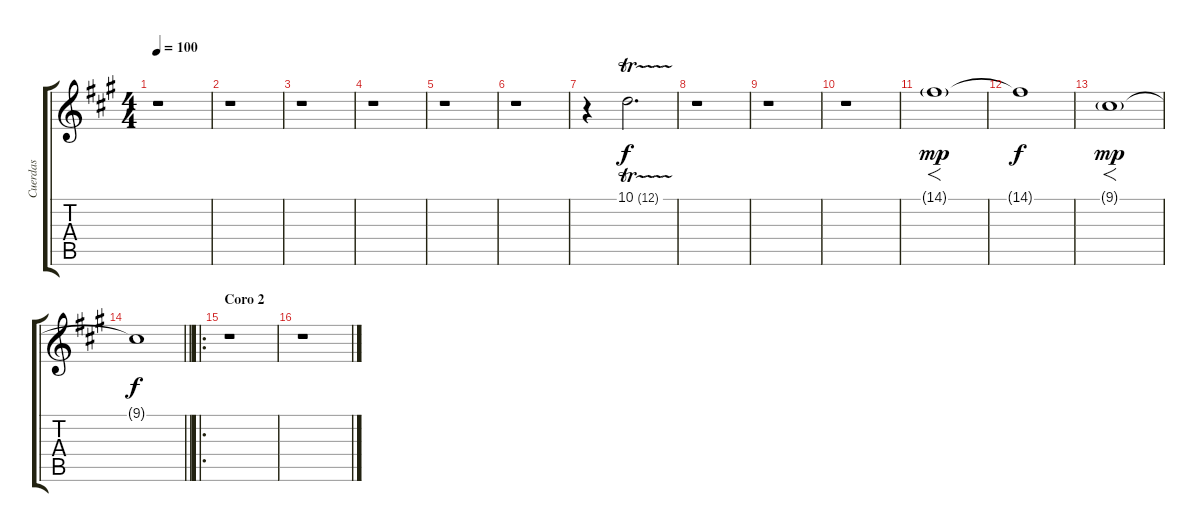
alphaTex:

\track ("Cuerdas" "Cuerdas") {instrument stringensemble1}
\staff {score tabs}
\tuning (E4 B3 G3 D3 A2 E2) {hide}
\ts (4 4)
\tempo 100
\clef g2
\ks f#minor
r.1{dy mp} |
r.1 |
r.1 |
r.1 |
r.1 |
r.1 |
r.4 10.1{tr (12 32)}.2{d dy f} |
r.1 |
r.1 |
r.1 |
14.1{g}.1{f dy mp} |
14.1{t}.1{dy f} |
9.1{g}.1{f dy mp} |
\barLineRight lightlight
9.1{t}.1{dy f} |
\ro
\section ("" "Coro 2")
r.1 |
r.1
